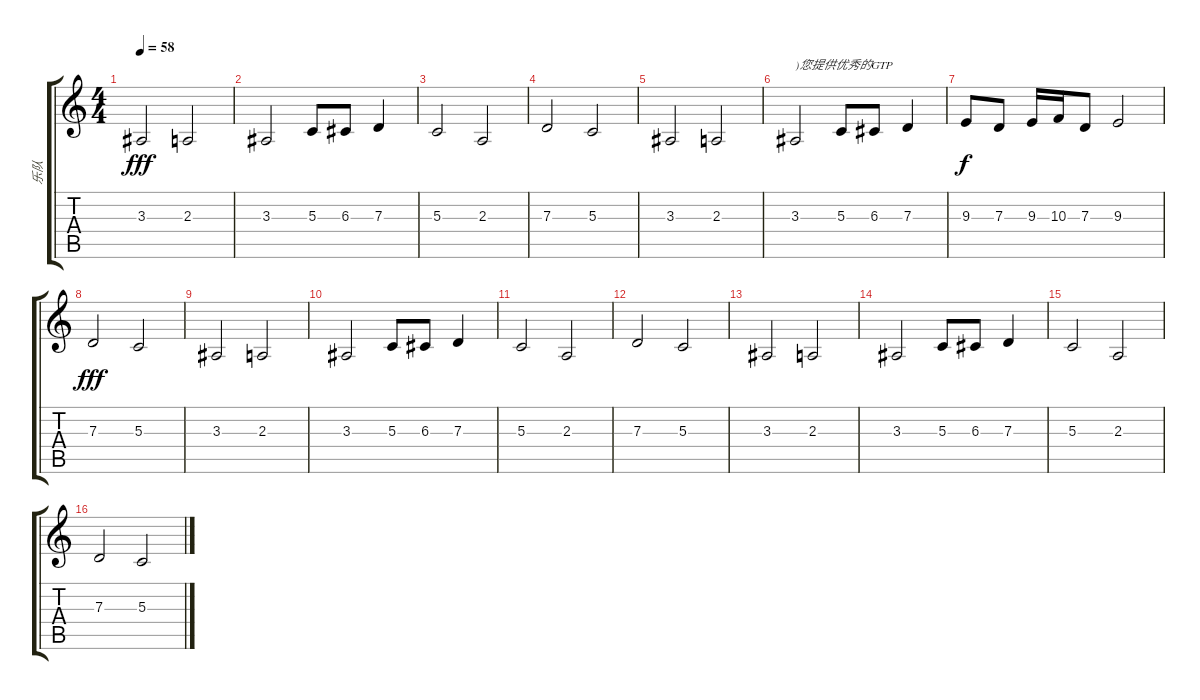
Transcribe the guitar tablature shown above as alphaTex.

\track ("乐队" "乐队") {instrument synthstrings1}
\staff {score tabs}
\tuning (E4 B3 G3 D3 A2 E2) {hide}
\ts (4 4)
\tempo 58
\clef g2
\ks c
3.3.2{dy fff} 2.3.2 |
3.3.2 5.3.8 6.3.8 7.3.4 |
5.3.2 2.3.2 |
7.3.2 5.3.2 |
3.3.2 2.3.2 |
3.3.2{txt ")您提供优秀的GTP"} 5.3.8 6.3.8 7.3.4 |
9.3.8{dy f} 7.3.8 9.3.16 10.3.16 7.3.8 9.3.2 |
7.3.2{dy fff} 5.3.2 |
3.3.2 2.3.2 |
3.3.2 5.3.8 6.3.8 7.3.4 |
5.3.2 2.3.2 |
7.3.2 5.3.2 |
3.3.2 2.3.2 |
3.3.2 5.3.8 6.3.8 7.3.4 |
5.3.2 2.3.2 |
7.3.2 5.3.2
